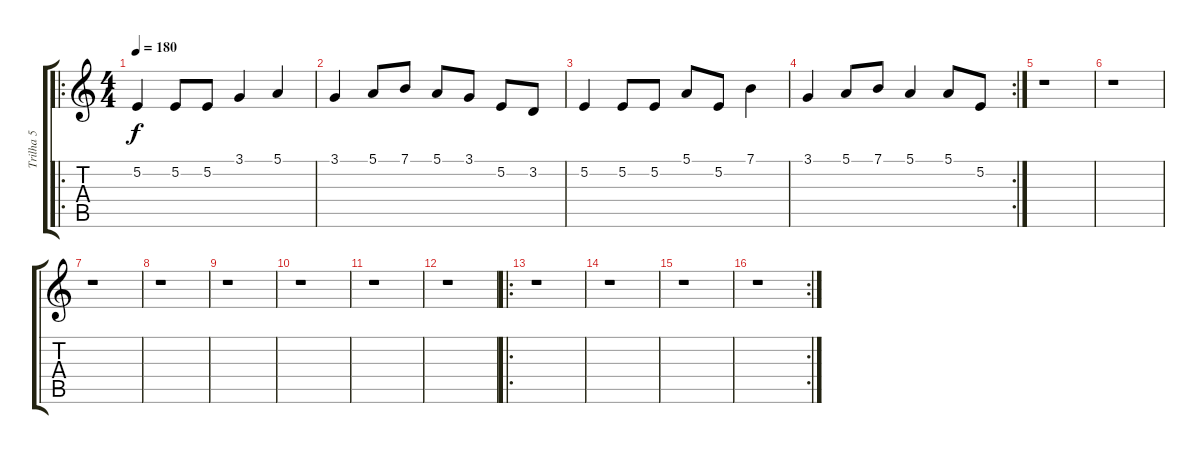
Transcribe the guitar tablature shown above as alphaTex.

\track ("Trilha 5" "Trilha 5") {instrument lead6voice}
\staff {score tabs}
\tuning (E4 B3 G3 D3 A2 E2) {hide}
\ro
\ts (4 4)
\tempo 180
\clef g2
\ks c
5.2.4{dy f} 5.2.8 5.2.8 3.1.4 5.1.4 |
3.1.4 5.1.8 7.1.8 5.1.8 3.1.8 5.2.8 3.2.8 |
5.2.4 5.2.8 5.2.8 5.1.8 5.2.8 7.1.4 |
\rc 2
3.1.4 5.1.8 7.1.8 5.1.4 5.1.8 5.2.8 |
r.1 |
r.1 |
r.1 |
r.1 |
r.1 |
r.1 |
r.1 |
r.1 |
\ro
r.1 |
r.1 |
r.1 |
\rc 2
r.1
